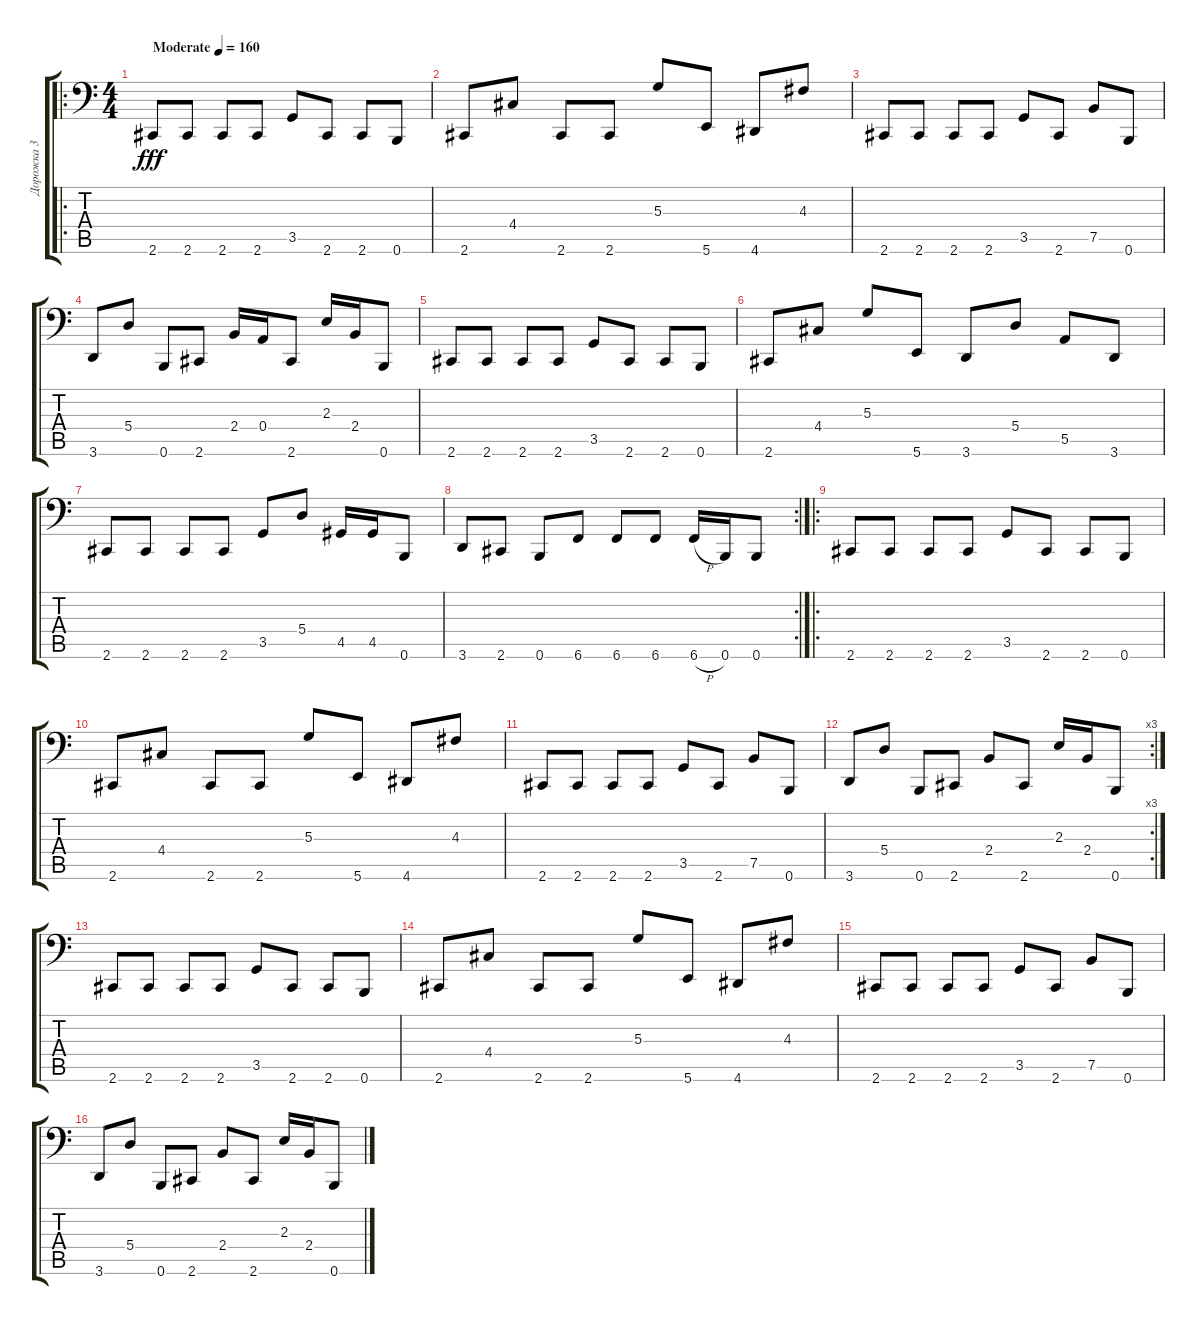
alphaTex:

\track ("Дорожка 3" "Дорожка 3") {instrument slapbass2}
\staff {score tabs}
\tuning (B2 Gb2 D2 A1 E1 B0) {hide}
\ro
\ts (4 4)
\tempo (160 "Moderate")
\clef f4
\ks c
2.6.8{dy fff instrument slapbass2} 2.6.8 2.6.8 2.6.8 3.5.8 2.6.8 2.6.8 0.6.8 |
2.6.8 4.4.8 2.6.8 2.6.8 5.3.8 5.6.8 4.6.8 4.3.8 |
2.6.8 2.6.8 2.6.8 2.6.8 3.5.8 2.6.8 7.5.8 0.6.8 |
3.6.8 5.4.8 0.6.8 2.6.8 2.4.16 0.4.16 2.6.8 2.3.16 2.4.16 0.6.8 |
2.6.8 2.6.8 2.6.8 2.6.8 3.5.8 2.6.8 2.6.8 0.6.8 |
2.6.8 4.4.8 5.3.8 5.6.8 3.6.8 5.4.8 5.5.8 3.6.8 |
2.6.8 2.6.8 2.6.8 2.6.8 3.5.8 5.4.8 4.5.16 4.5.16 0.6.8 |
\rc 2
3.6.8 2.6.8 0.6.8 6.6.8 6.6.8 6.6.8 6.6{h}.16 0.6.16 0.6.8 |
\ro
2.6.8 2.6.8 2.6.8 2.6.8 3.5.8 2.6.8 2.6.8 0.6.8 |
2.6.8 4.4.8 2.6.8 2.6.8 5.3.8 5.6.8 4.6.8 4.3.8 |
2.6.8 2.6.8 2.6.8 2.6.8 3.5.8 2.6.8 7.5.8 0.6.8 |
\rc 3
3.6.8 5.4.8 0.6.8 2.6.8 2.4.8 2.6.8 2.3.16 2.4.16 0.6.8 |
2.6.8 2.6.8 2.6.8 2.6.8 3.5.8 2.6.8 2.6.8 0.6.8 |
2.6.8 4.4.8 2.6.8 2.6.8 5.3.8 5.6.8 4.6.8 4.3.8 |
2.6.8 2.6.8 2.6.8 2.6.8 3.5.8 2.6.8 7.5.8 0.6.8 |
3.6.8 5.4.8 0.6.8 2.6.8 2.4.8 2.6.8 2.3.16 2.4.16 0.6.8
